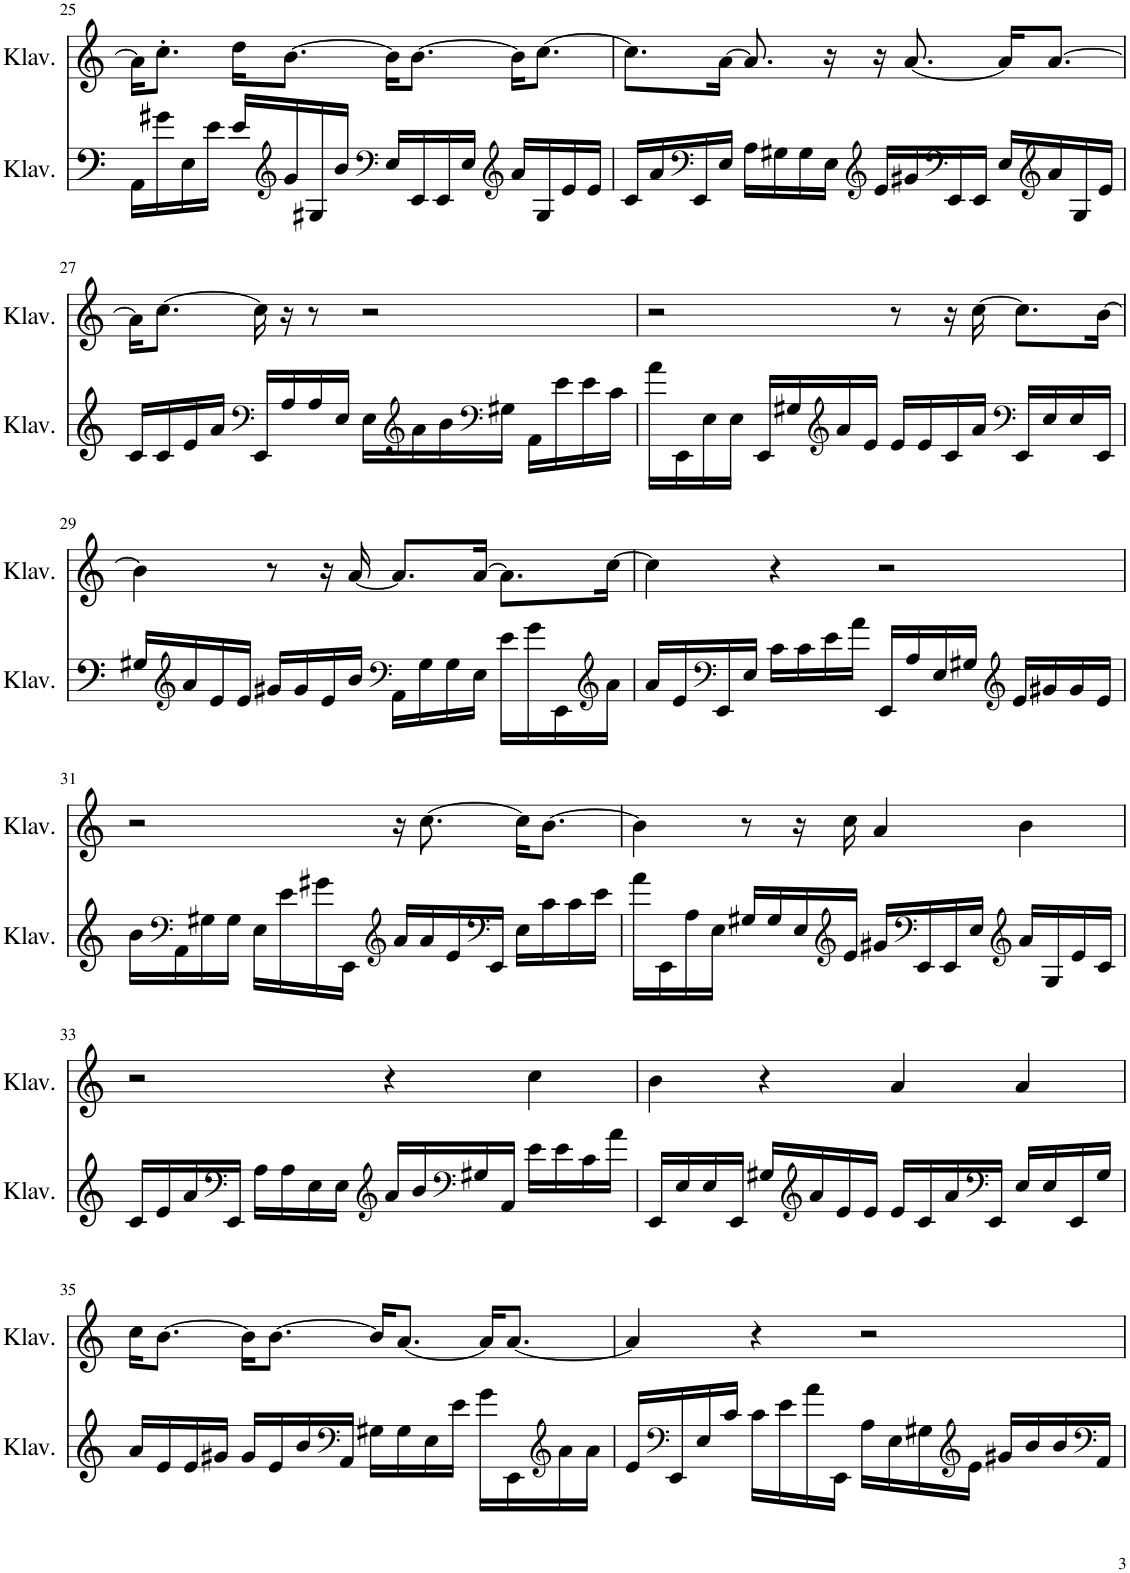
**kern	**kern
*part2	*part1
*staff2	*staff1
*I"Klavier	*I"Klavier
*I'Klav.	*I'Klav.
!!LO:PB:g=z
*clefG2	*clefG2
*k[]	*k[]
*M4/4	*M4/4
=25	=25
16AA\LL	16a\KL]
16g#X\	8.cc'\J
16E\	.
16e\JJ	.
16e/LL	16dd\KL
*clefG2	*
16g#/	[8.b\J
16G#X/	.
16b/JJ	.
*clefF4	*
16E/LL	16b\KL]
16EE/	[8.b\J
16EE/	.
16E/JJ	.
*clefG2	*
16a/LL	16b\KL]
16G#/	[8.cc\J
16e/	.
16e/JJ	.
=26	=26
16c/LL	8.cc\L]
16a/	.
*clefF4	*
16EE/	.
16E/JJ	[16a\Jk
16A\LL	8.a/]
16G#X\	.
16G#\	.
16E\JJ	16r
*clefG2	*
16e/LL	16r
16g#X/	[8.a/
*clefF4	*
16EE/	.
16EE/JJ	.
16E/LL	16a/KL]
*clefG2	*
16a/	[8.a/J
16G#/	.
16e/JJ	.
!!LO:LB:g=z
=27	=27
16c/LL	16a\KL]
16c/	[8.cc\J
16e/	.
16a/JJ	.
*clefF4	*
16EE/LL	16cc\]
16A/	16r
16A/	8r
16E/JJ	.
16E\LL	2r
*clefG2	*
16a\	.
16b\	.
*clefF4	*
16G#X\JJ	.
16AA\LL	.
16e\	.
16e\	.
16c\JJ	.
=28	=28
16a\LL	2r
16EE\	.
16E\	.
16E\JJ	.
16EE/LL	.
16G#X/	.
*clefG2	*
16a/	.
16e/JJ	.
16e/LL	8r
16e/	.
16c/	16r
16a/JJ	[16cc\
*clefF4	*
16EE/LL	8.cc\L]
16E/	.
16E/	.
16EE/JJ	[16b\Jk
!!LO:LB:g=z
=29	=29
16G#X/LL	4b\]
*clefG2	*
16a/	.
16e/	.
16e/JJ	.
16g#X/LL	8r
16g#/	.
16e/	16r
16b/JJ	[16a/
*clefF4	*
16AA\LL	8.a/L]
16G#\	.
16G#\	.
16E\JJ	[16a/Jk
16e\LL	8.a\L]
16g#\	.
16EE\	.
*clefG2	*
16a\JJ	[16cc\Jk
=30	=30
16a/LL	4cc\]
16e/	.
*clefF4	*
16EE/	.
16E/JJ	.
16c\LL	4r
16c\	.
16e\	.
16a\JJ	.
16EE/LL	2r
16A/	.
16E/	.
16G#X/JJ	.
*clefG2	*
16e/LL	.
16g#X/	.
16g#/	.
16e/JJ	.
!!LO:LB:g=z
=31	=31
16b\LL	2r
*clefF4	*
16AA\	.
16G#X\	.
16G#\JJ	.
16E\LL	.
16e\	.
16g#X\	.
16EE\JJ	.
*clefG2	*
16a/LL	16r
16a/	[8.cc\
16e/	.
*clefF4	*
16EE/JJ	.
16E\LL	16cc\KL]
16c\	[8.b\J
16c\	.
16e\JJ	.
=32	=32
16a\LL	4b\]
16EE\	.
16A\	.
16E\JJ	.
16G#X/LL	8r
16G#/	.
16E/	16r
*clefG2	*
16e/JJ	16cc\
16g#X/LL	4a/
*clefF4	*
16EE/	.
16EE/	.
16E/JJ	.
*clefG2	*
16a/LL	4b\
16G#/	.
16e/	.
16c/JJ	.
!!LO:LB:g=z
=33	=33
16c/LL	2r
16e/	.
16a/	.
*clefF4	*
16EE/JJ	.
16A\LL	.
16A\	.
16E\	.
16E\JJ	.
*clefG2	*
16a/LL	4r
16b/	.
*clefF4	*
16G#X/	.
16AA/JJ	.
16e\LL	4cc\
16e\	.
16c\	.
16a\JJ	.
=34	=34
16EE/LL	4b\
16E/	.
16E/	.
16EE/JJ	.
16G#X/LL	4r
*clefG2	*
16a/	.
16e/	.
16e/JJ	.
16e/LL	4a/
16c/	.
16a/	.
*clefF4	*
16EE/JJ	.
16E/LL	4a/
16E/	.
16EE/	.
16G#/JJ	.
!!LO:LB:g=z
=35	=35
16a/LL	16cc\KL
16e/	[8.b\J
16e/	.
16g#X/JJ	.
16g#/LL	16b\KL]
16e/	[8.b\J
16b/	.
*clefF4	*
16AA/JJ	.
16G#X\LL	16b/KL]
16G#\	[8.a/J
16E\	.
16e\JJ	.
16g#\LL	16a/KL]
16EE\	[8.a/J
*clefG2	*
16a\	.
16a\JJ	.
=36	=36
16e/LL	4a/]
*clefF4	*
16EE/	.
16E/	.
16c/JJ	.
16c\LL	4r
16e\	.
16a\	.
16EE\JJ	.
16A\LL	2r
16E\	.
16G#X\	.
*clefG2	*
16e\JJ	.
16g#X/LL	.
16b/	.
16b/	.
*clefF4	*
16AA/JJ	.
=	=
*-	*-
